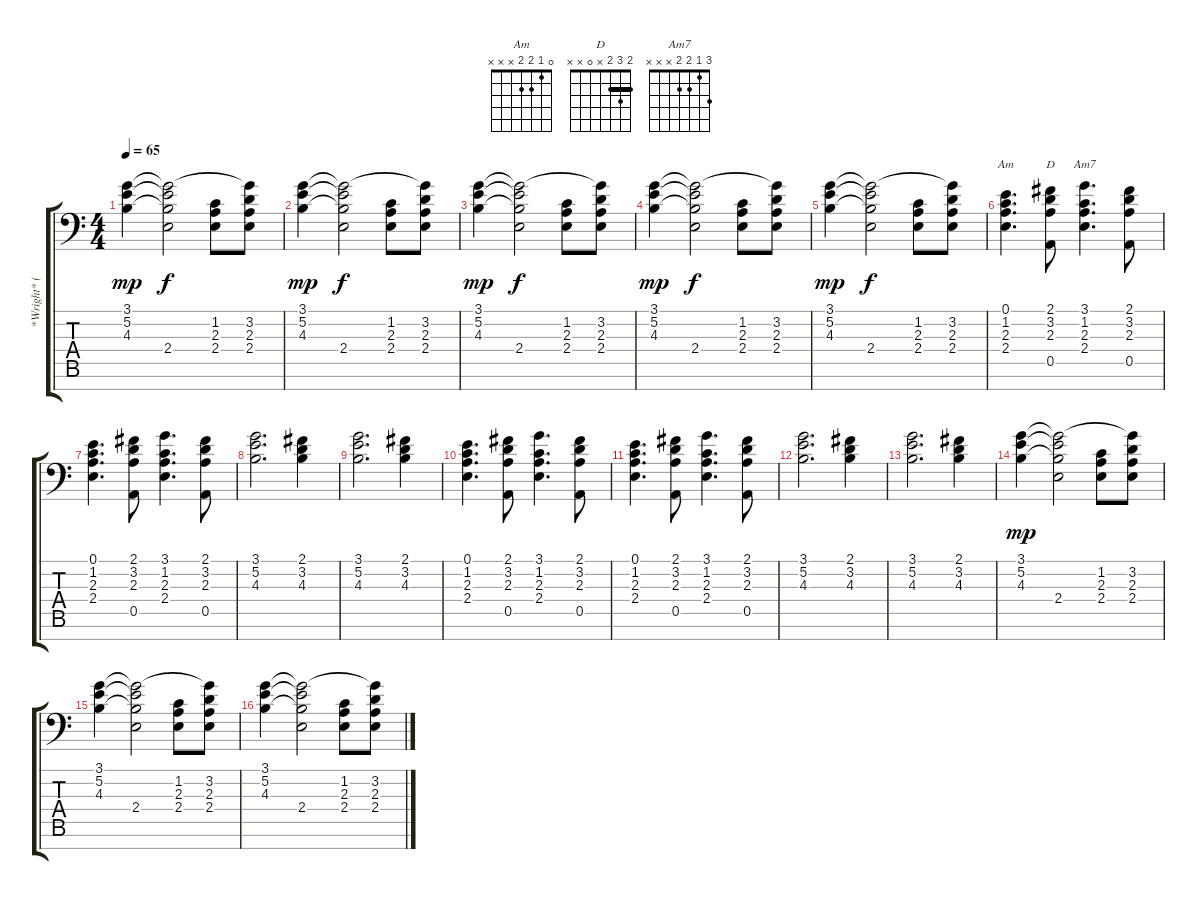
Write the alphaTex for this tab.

\track ("*Wright* (Organ)" "*Wright* (") {instrument drawbarorgan}
\staff {score tabs}
\tuning (E4 B3 G3 D3 A2 E2 E1) {hide}
\chord ("Am" 0 1 2 2 x x x)
\chord ("D" 2 3 2 x 0 x x) {barre 2}
\chord ("Am7" 3 1 2 2 x x x)
\ts (4 4)
\tempo 65
\clef f4
\ks c
(3.1 5.2 4.3).4{dy mp} (3.1{t} 5.2{t} 4.3{t} 2.4).2{dy f} (1.2 2.3 2.4).8 (3.1{t} 3.2 2.3 2.4).8 |
(3.1 5.2 4.3).4{dy mp} (3.1{t} 5.2{t} 4.3{t} 2.4).2{dy f} (1.2 2.3 2.4).8 (3.1{t} 3.2 2.3 2.4).8 |
(3.1 5.2 4.3).4{dy mp} (3.1{t} 5.2{t} 4.3{t} 2.4).2{dy f} (1.2 2.3 2.4).8 (3.1{t} 3.2 2.3 2.4).8 |
(3.1 5.2 4.3).4{dy mp} (3.1{t} 5.2{t} 4.3{t} 2.4).2{dy f} (1.2 2.3 2.4).8 (3.1{t} 3.2 2.3 2.4).8 |
(3.1 5.2 4.3).4{dy mp} (3.1{t} 5.2{t} 4.3{t} 2.4).2{dy f} (1.2 2.3 2.4).8 (3.1{t} 3.2 2.3 2.4).8 |
(0.1 1.2 2.3 2.4).4{d ch "Am"} (2.1 3.2 2.3 0.5).8{ch "D"} (3.1 1.2 2.3 2.4).4{d ch "Am7"} (2.1 3.2 2.3 0.5).8 |
(0.1 1.2 2.3 2.4).4{d} (2.1 3.2 2.3 0.5).8 (3.1 1.2 2.3 2.4).4{d} (2.1 3.2 2.3 0.5).8 |
(3.1 5.2 4.3).2{d} (2.1 3.2 4.3).4 |
(3.1 5.2 4.3).2{d} (2.1 3.2 4.3).4 |
(0.1 1.2 2.3 2.4).4{d} (2.1 3.2 2.3 0.5).8 (3.1 1.2 2.3 2.4).4{d} (2.1 3.2 2.3 0.5).8 |
(0.1 1.2 2.3 2.4).4{d} (2.1 3.2 2.3 0.5).8 (3.1 1.2 2.3 2.4).4{d} (2.1 3.2 2.3 0.5).8 |
(3.1 5.2 4.3).2{d} (2.1 3.2 4.3).4 |
(3.1 5.2 4.3).2{d} (2.1 3.2 4.3).4 |
(3.1 5.2 4.3).4{dy mp} (3.1{t} 5.2{t} 4.3{t} 2.4).2 (1.2 2.3 2.4).8 (3.1{t} 3.2 2.3 2.4).8 |
(3.1 5.2 4.3).4 (3.1{t} 5.2{t} 4.3{t} 2.4).2 (1.2 2.3 2.4).8 (3.1{t} 3.2 2.3 2.4).8 |
(3.1 5.2 4.3).4 (3.1{t} 5.2{t} 4.3{t} 2.4).2 (1.2 2.3 2.4).8 (3.1{t} 3.2 2.3 2.4).8
